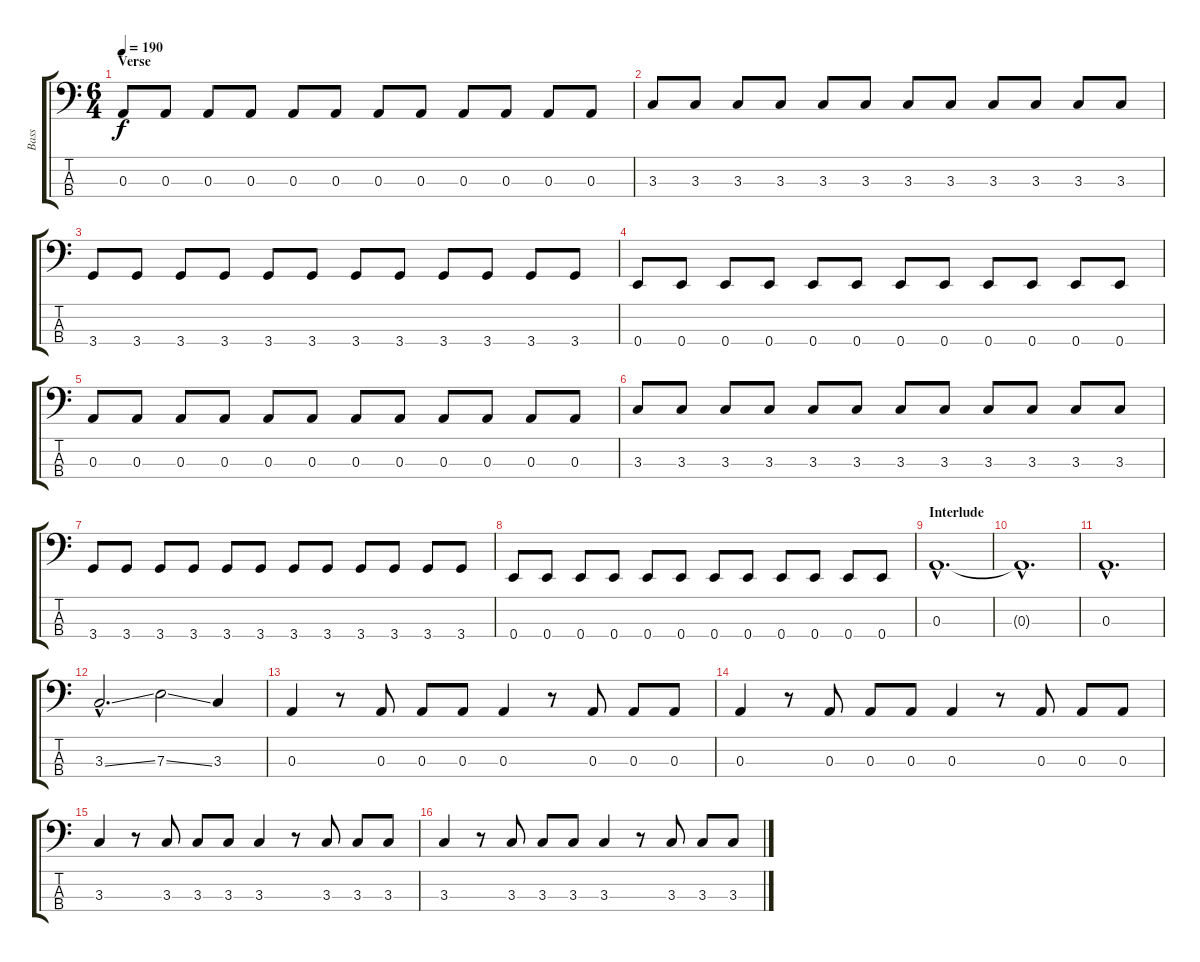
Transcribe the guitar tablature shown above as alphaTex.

\track ("Bass" "Bass") {instrument electricbassfinger}
\staff {score tabs}
\tuning (G2 D2 A1 E1) {hide}
\ts (6 4)
\section ("" "Verse")
\tempo 190
\clef f4
\ks c
0.3.8{dy f} 0.3.8 0.3.8 0.3.8 0.3.8 0.3.8 0.3.8 0.3.8 0.3.8 0.3.8 0.3.8 0.3.8 |
3.3.8 3.3.8 3.3.8 3.3.8 3.3.8 3.3.8 3.3.8 3.3.8 3.3.8 3.3.8 3.3.8 3.3.8 |
3.4.8 3.4.8 3.4.8 3.4.8 3.4.8 3.4.8 3.4.8 3.4.8 3.4.8 3.4.8 3.4.8 3.4.8 |
0.4.8 0.4.8 0.4.8 0.4.8 0.4.8 0.4.8 0.4.8 0.4.8 0.4.8 0.4.8 0.4.8 0.4.8 |
0.3.8 0.3.8 0.3.8 0.3.8 0.3.8 0.3.8 0.3.8 0.3.8 0.3.8 0.3.8 0.3.8 0.3.8 |
3.3.8 3.3.8 3.3.8 3.3.8 3.3.8 3.3.8 3.3.8 3.3.8 3.3.8 3.3.8 3.3.8 3.3.8 |
3.4.8 3.4.8 3.4.8 3.4.8 3.4.8 3.4.8 3.4.8 3.4.8 3.4.8 3.4.8 3.4.8 3.4.8 |
0.4.8 0.4.8 0.4.8 0.4.8 0.4.8 0.4.8 0.4.8 0.4.8 0.4.8 0.4.8 0.4.8 0.4.8 |
\section ("" "Interlude")
0.3{hac}.1{d} |
0.3{hac t}.1{d} |
0.3{hac}.1{d} |
3.3{ss hac}.2{d} 7.3{ss}.2 3.3.4 |
0.3.4 r.8 0.3.8 0.3.8 0.3.8 0.3.4 r.8 0.3.8 0.3.8 0.3.8 |
0.3.4 r.8 0.3.8 0.3.8 0.3.8 0.3.4 r.8 0.3.8 0.3.8 0.3.8 |
3.3.4 r.8 3.3.8 3.3.8 3.3.8 3.3.4 r.8 3.3.8 3.3.8 3.3.8 |
3.3.4 r.8 3.3.8 3.3.8 3.3.8 3.3.4 r.8 3.3.8 3.3.8 3.3.8
